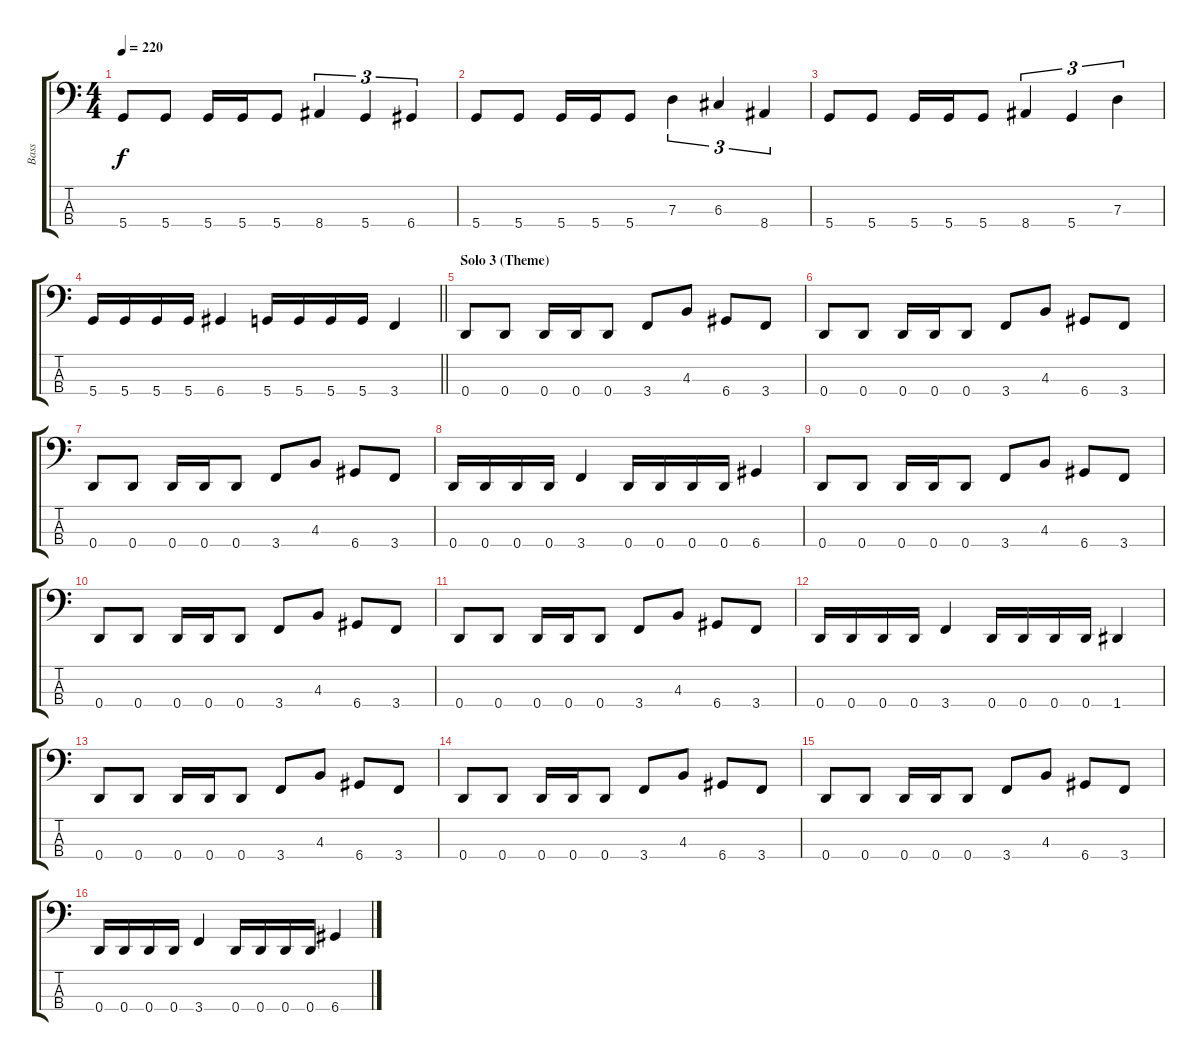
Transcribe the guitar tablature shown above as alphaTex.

\track ("Bass" "Bass") {instrument electricbassfinger}
\staff {score tabs}
\tuning (F2 C2 G1 D1) {hide}
\ts (4 4)
\tempo 220
\clef f4
\ks c
5.4.8{dy f} 5.4.8 5.4.16 5.4.16 5.4.8 8.4.4{tu (3 2)} 5.4.4{tu (3 2)} 6.4.4{tu (3 2)} |
5.4.8 5.4.8 5.4.16 5.4.16 5.4.8 7.3.4{tu (3 2)} 6.3.4{tu (3 2)} 8.4.4{tu (3 2)} |
5.4.8 5.4.8 5.4.16 5.4.16 5.4.8 8.4.4{tu (3 2)} 5.4.4{tu (3 2)} 7.3.4{tu (3 2)} |
\barLineRight lightlight
5.4.16 5.4.16 5.4.16 5.4.16 6.4.4 5.4.16 5.4.16 5.4.16 5.4.16 3.4.4 |
\section ("" "Solo 3 (Theme)")
0.4.8 0.4.8 0.4.16 0.4.16 0.4.8 3.4.8 4.3.8 6.4.8 3.4.8 |
0.4.8 0.4.8 0.4.16 0.4.16 0.4.8 3.4.8 4.3.8 6.4.8 3.4.8 |
0.4.8 0.4.8 0.4.16 0.4.16 0.4.8 3.4.8 4.3.8 6.4.8 3.4.8 |
0.4.16 0.4.16 0.4.16 0.4.16 3.4.4 0.4.16 0.4.16 0.4.16 0.4.16 6.4.4 |
0.4.8 0.4.8 0.4.16 0.4.16 0.4.8 3.4.8 4.3.8 6.4.8 3.4.8 |
0.4.8 0.4.8 0.4.16 0.4.16 0.4.8 3.4.8 4.3.8 6.4.8 3.4.8 |
0.4.8 0.4.8 0.4.16 0.4.16 0.4.8 3.4.8 4.3.8 6.4.8 3.4.8 |
0.4.16 0.4.16 0.4.16 0.4.16 3.4.4 0.4.16 0.4.16 0.4.16 0.4.16 1.4.4 |
0.4.8 0.4.8 0.4.16 0.4.16 0.4.8 3.4.8 4.3.8 6.4.8 3.4.8 |
0.4.8 0.4.8 0.4.16 0.4.16 0.4.8 3.4.8 4.3.8 6.4.8 3.4.8 |
0.4.8 0.4.8 0.4.16 0.4.16 0.4.8 3.4.8 4.3.8 6.4.8 3.4.8 |
0.4.16 0.4.16 0.4.16 0.4.16 3.4.4 0.4.16 0.4.16 0.4.16 0.4.16 6.4.4
